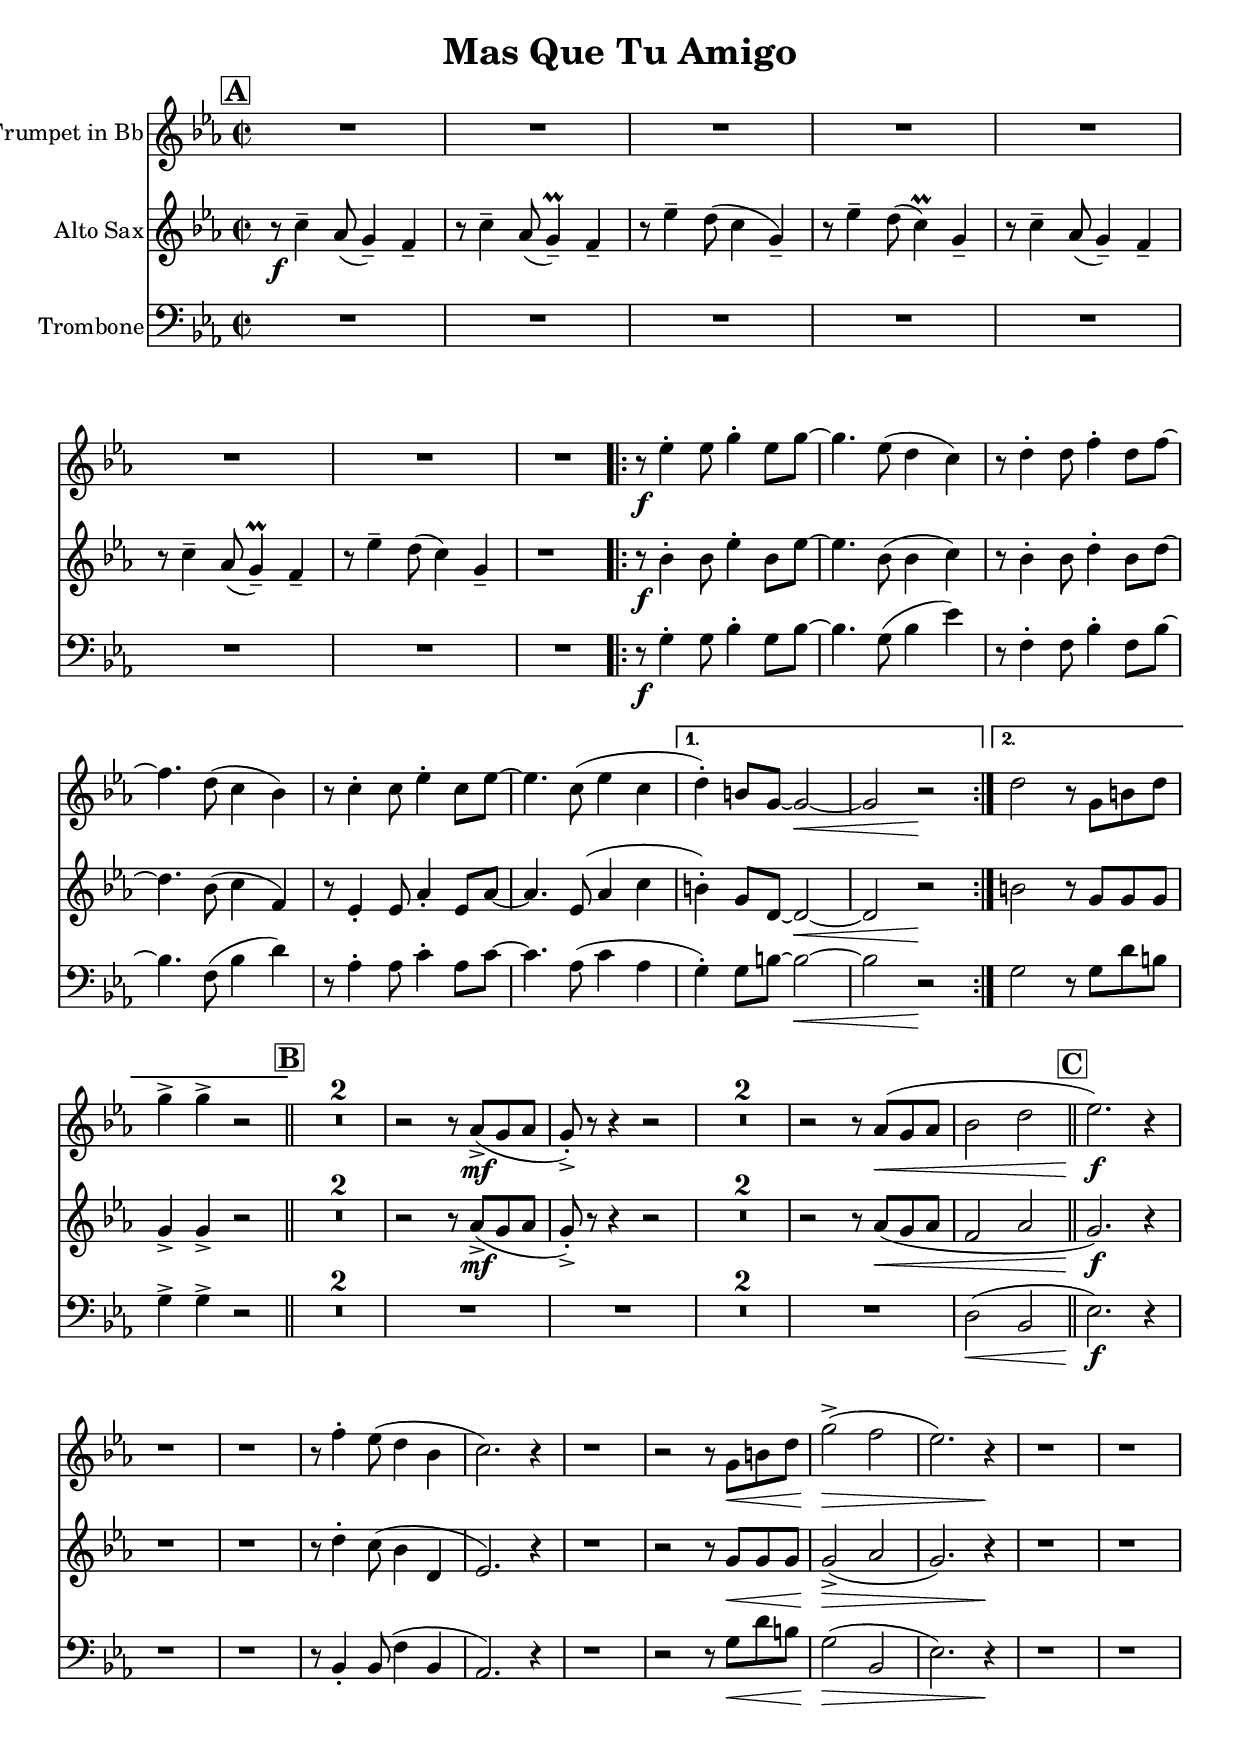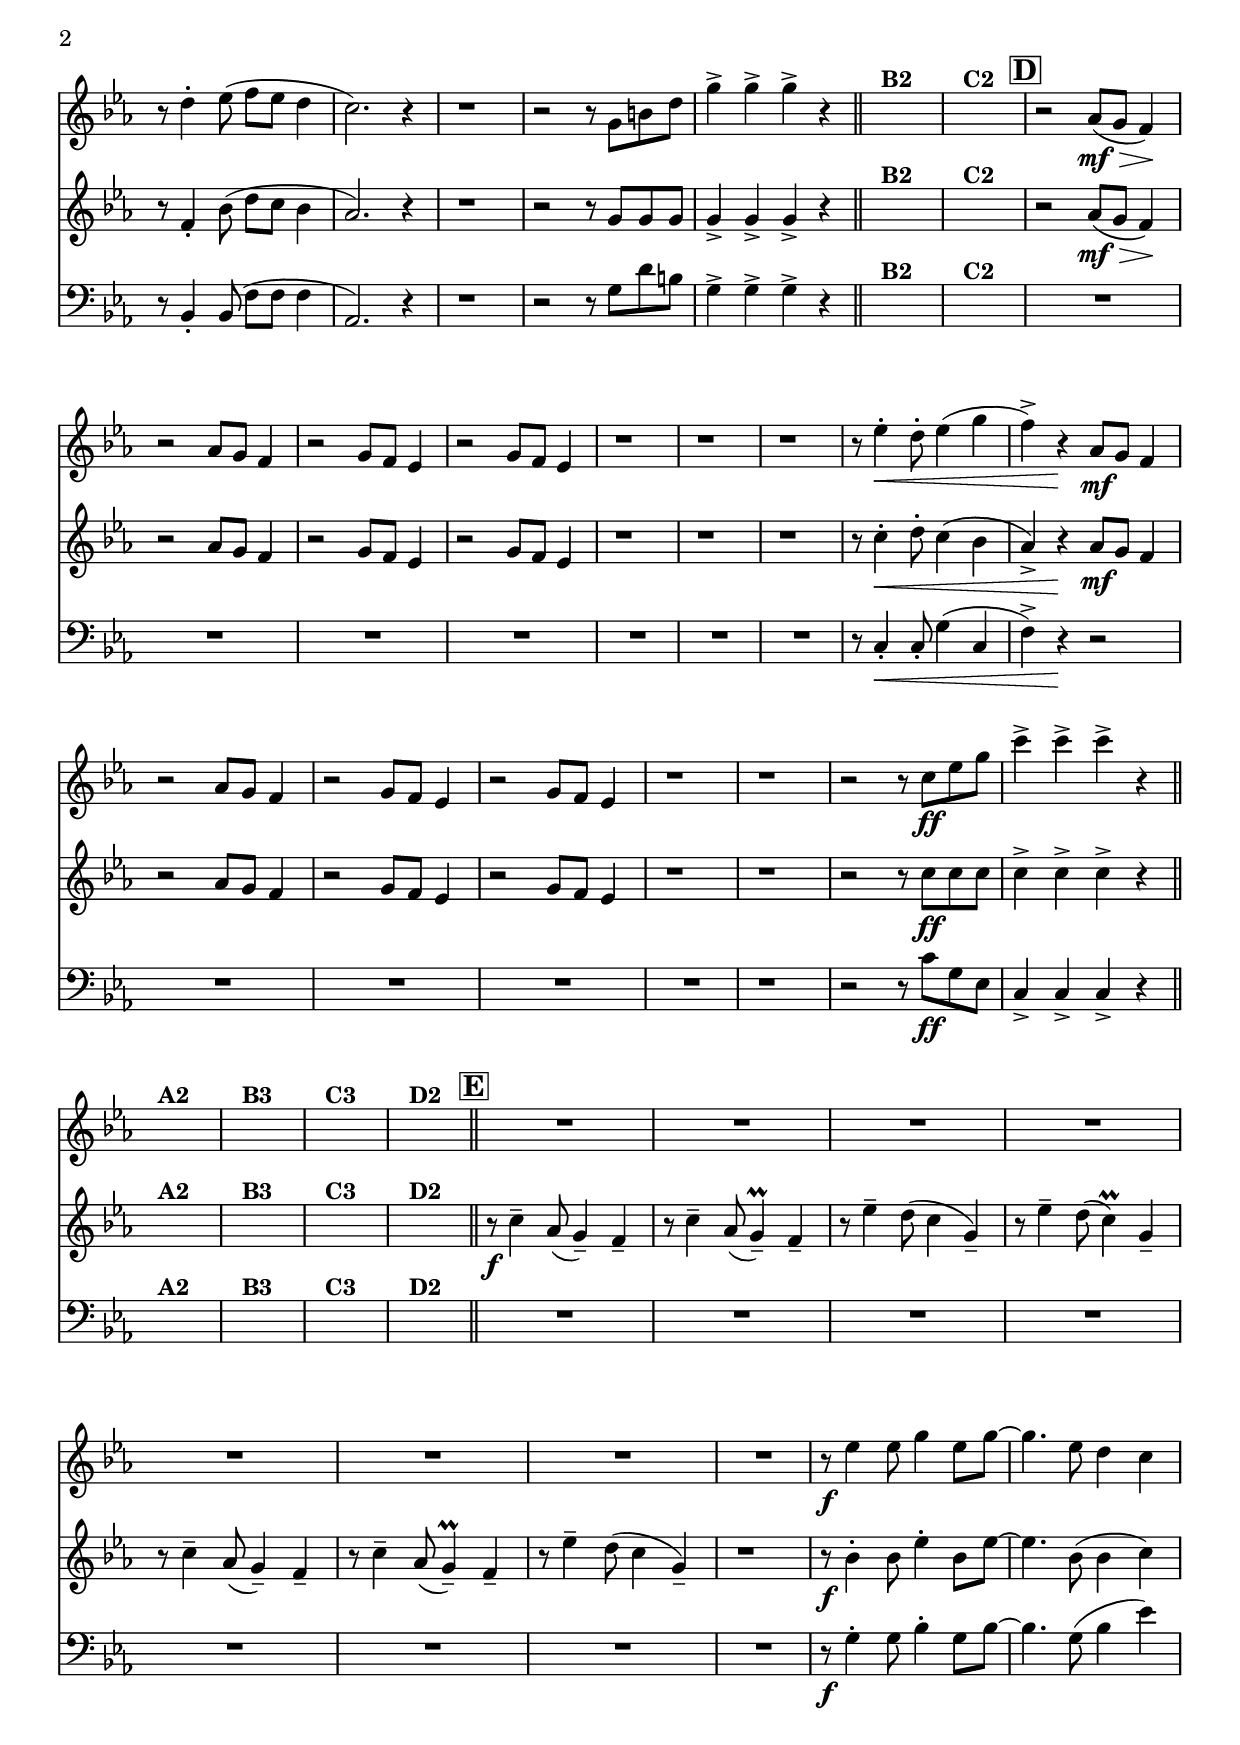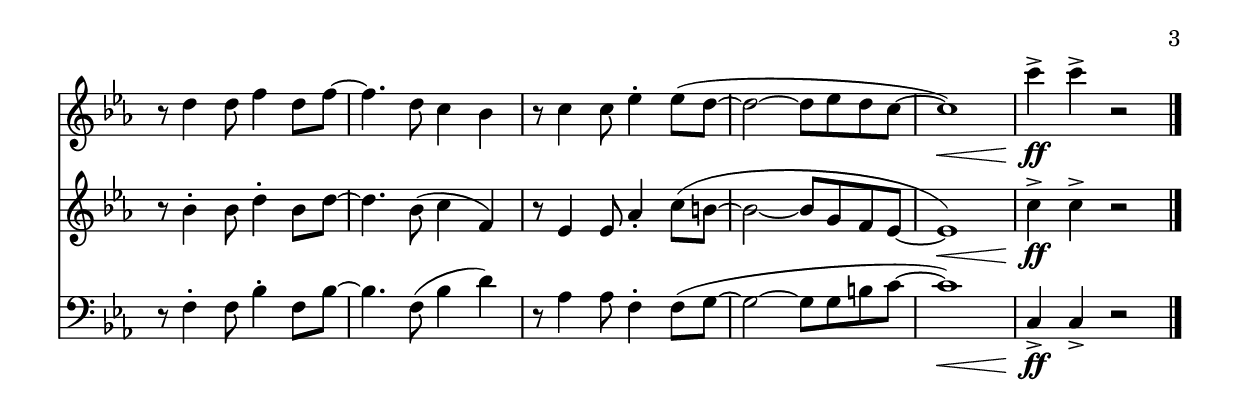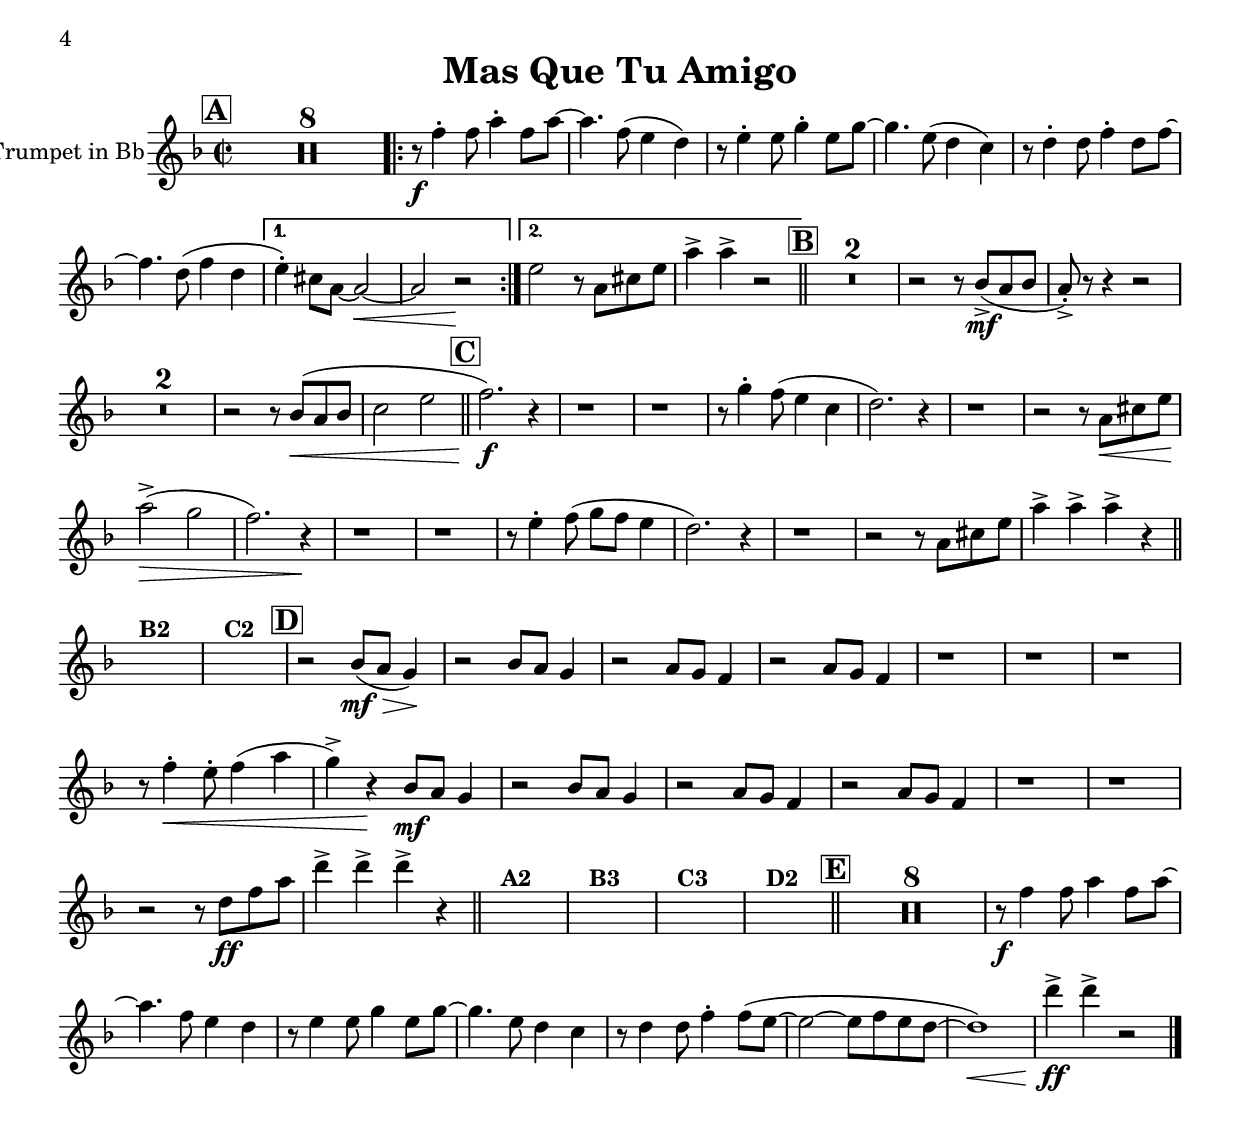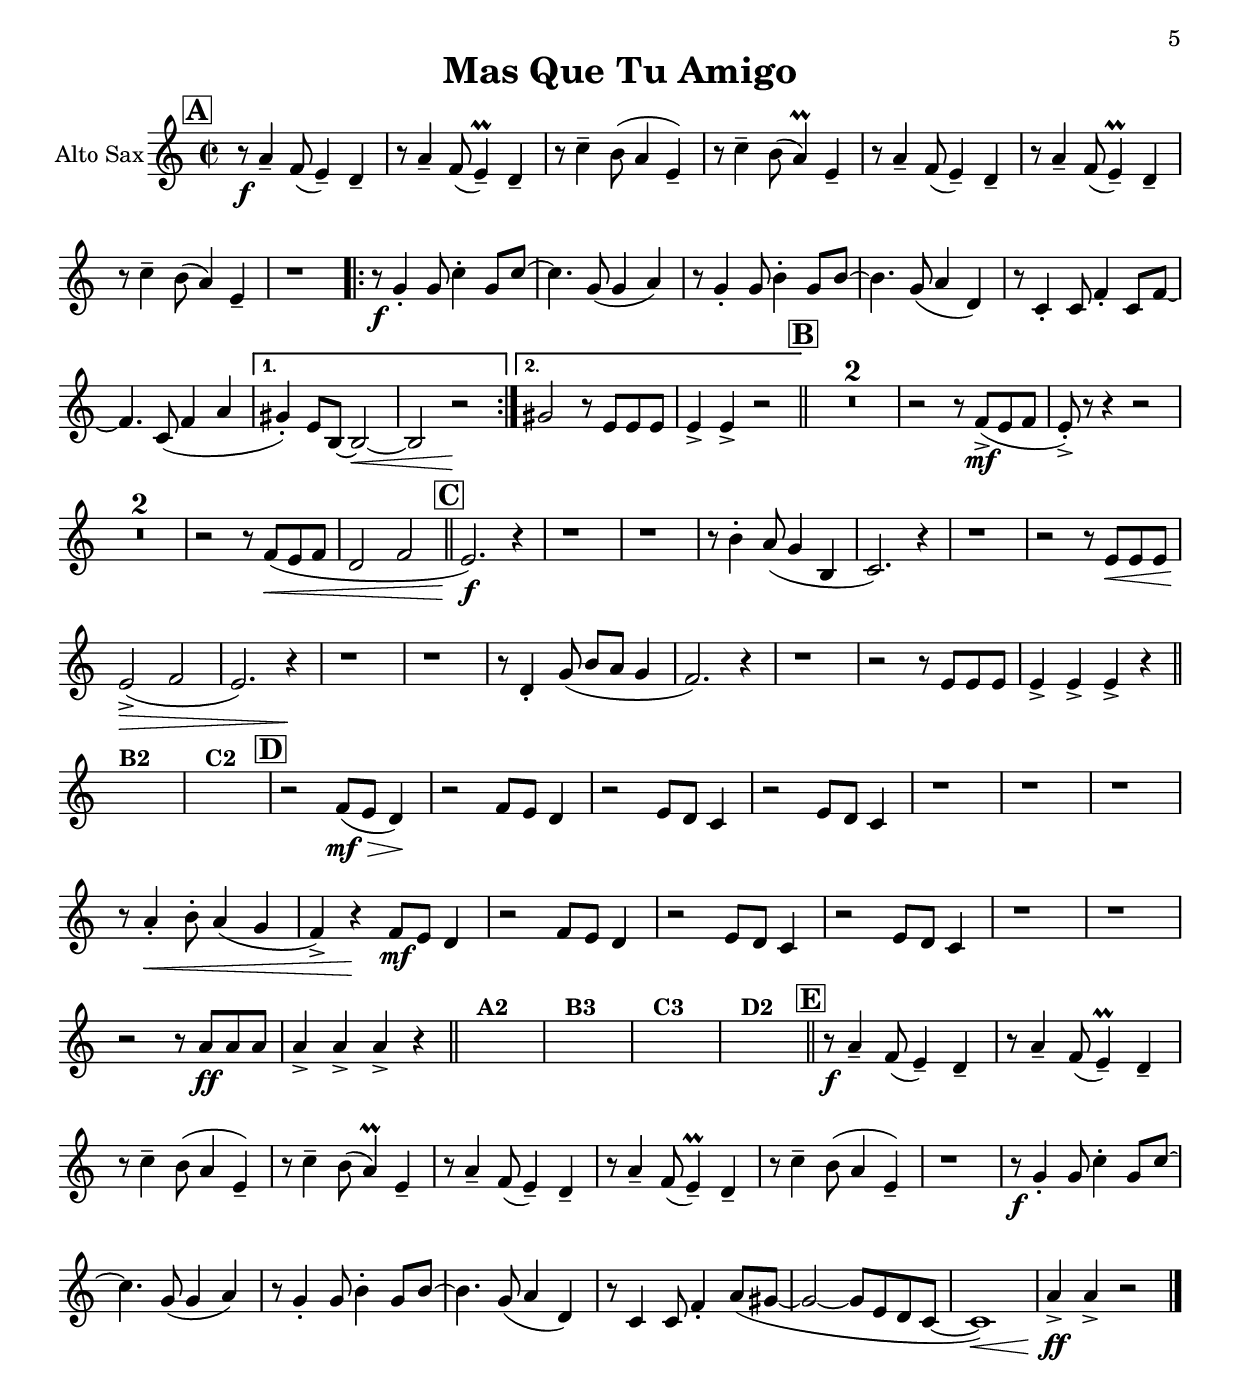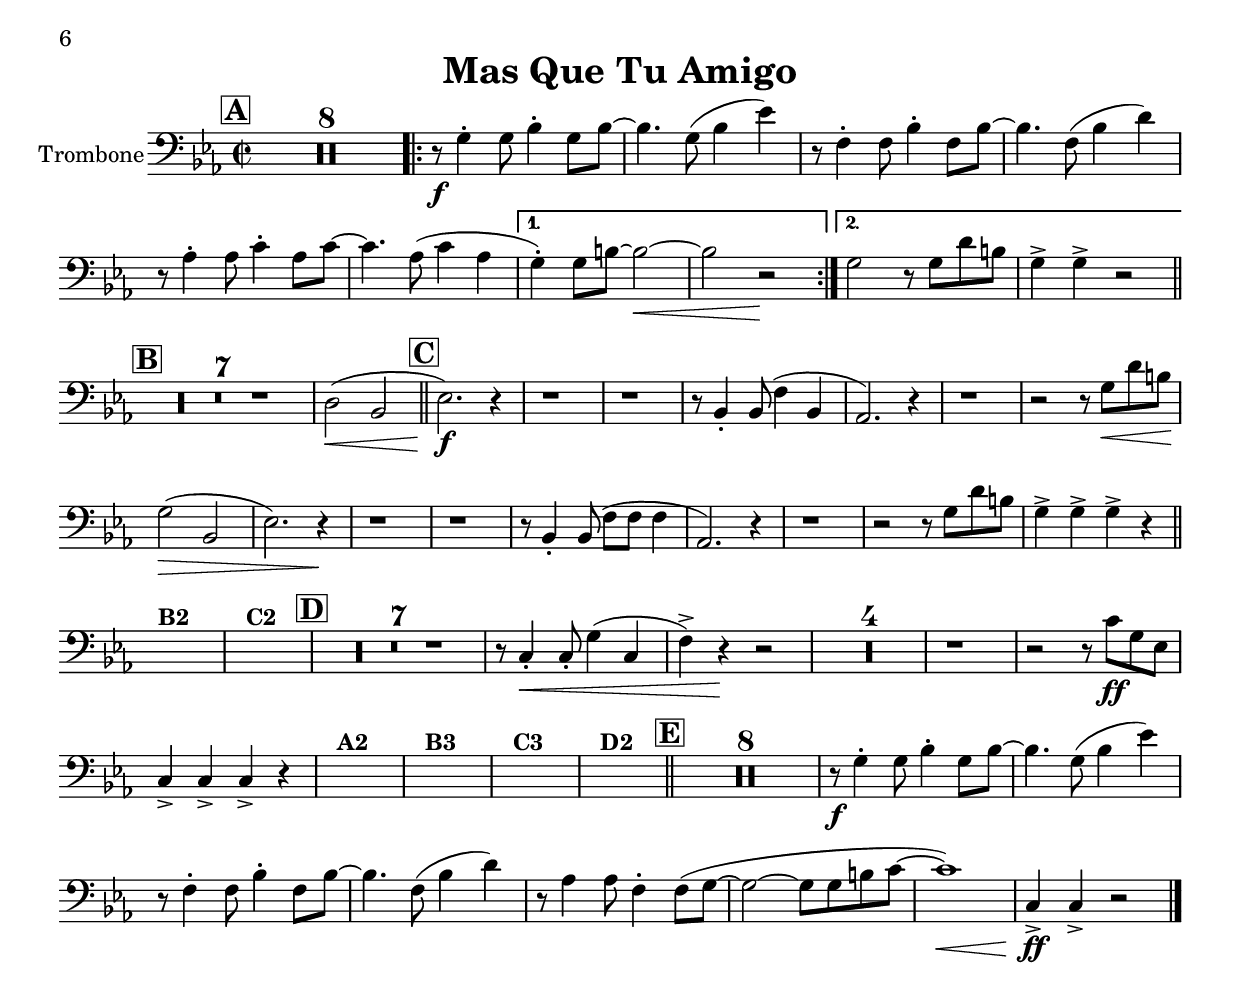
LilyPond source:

\version "2.18.2"

\header {
  title = "Mas Que Tu Amigo"
}

global = {
  \set Score.markFormatter = #format-mark-box-letters
  \key c \minor
  \time 2/2  
}


trumpetBb = \relative c'' {
  \global
  \compressFullBarRests
  \transposition bes

  \mark \default
  R1*8 |
  \repeat volta 2
  {
    r8\f ees4-. ees8 g4-. ees8 g~ | g4. ees8( d4 c) |
    r8 d4-. d8 f4-. d8 f~ | f4. d8( c4 bes) |
    r8 c4-. c8 ees4-. c8 ees~ | ees4. c8( ees4 c |
  }
  \alternative {
    {d4)-. b8 g~ g2~\< | g2 r2\! |}
    {d'2 r8 g, b d | g4-> g4-> r2}
  }
  \bar "||"
  \mark \default
  R1*2 | r2 r8 aes,(\mf-> g aes | g8)-.-> r8 r4 r2 | R1*2 | r2 r8 aes\<( g aes | bes2 d | \bar "||"
  \mark \default
  ees2.\!)\f r4 | r1 | r1 | r8 f4-. ees8( d4 bes | c2.) r4 | r1 | r2 r8 g\< b d | g2\!\>->( f |
  ees2.) r4\! | r1 | r1 | r8 d4-. ees8( f8 ees d4   | c2.) r4 | r1 | r2 r8 g b d | g4-> g4-> g4-> r | \bar "||"
  s1^\markup {\bold {B2}} |
  s1^\markup {\bold {C2}} |
  \mark \default
  r2 aes,8(\>\mf g f4)\! | r2 aes8 g f4 |
  r2 g8 f ees4 | r2 g8 f ees4 |
  r1 | r1 |
  r1 | r8 ees'4-.\< d8-. ees4( g |
  f4)-> r\! aes,8\mf g f4 | r2 aes8 g f4 |
  r2 g8 f ees4 | r2 g8 f ees4 |
  r1 | r1 |    
  r2 r8 c'8\ff ees g | c4-> c-> c-> r
  \bar "||"
  s1^\markup {\bold {A2}} |
  s1^\markup {\bold {B3}} |
  s1^\markup {\bold {C3}} |
  s1^\markup {\bold {D2}} |
  \bar "||"
  \mark \default
  R1*8 |
  r8\f ees,4 ees8 g4 ees8 g~ | g4. ees8 d4 c |
  r8 d4 d8 f4 d8 f~ | f4. d8 c4 bes |
  r8 c4 c8 ees4-. ees8( d~ | d2~ d8 ees d c~ | c1)\< | c'4->\!\ff c-> r2
  \bar "|."
}

altoSax = \relative c'' {
  \global
  \compressFullBarRests
  \transposition es
  \mark \default
  r8\f c4-- aes8( g4)-- f-- | r8 c'4-- aes8( g4)--\prall f-- |
  r8 ees'4-- d8( c4 g)-- | r8 ees'4-- d8( c4)\prall g-- |
  r8 c4-- aes8( g4)-- f-- | r8 c'4-- aes8( g4)--\prall f-- |
  r8 ees'4-- d8( c4) g-- | r1 |
  \repeat volta 2
  {
    r8\f bes4-. bes8 ees4-. bes8 ees~ | ees4. bes8( bes4 c) |
    r8 bes4-. bes8 d4-. bes8 d~ | d4. bes8( c4 f,) |
    r8 ees4-. ees8 aes4-. ees8 aes~ | aes4. ees8( aes4 c |
  }
  \alternative {
    {b4)-. g8 d~ d2~\< | d2 r2\! |}
    {b'2 r8 g g g | g4-> g4-> r2}
  }
  \bar "||"
  \mark \default
  R1*2 | r2 r8 aes(\mf-> g aes | g8)-.-> r8 r4 r2 | R1*2 | r2 r8 aes\<( g aes | f2 aes | \bar "||"
  \mark \default
  g2.\!)\f r4 | r1 | r1 | r8 d'4-. c8( bes4 d, | ees2.) r4 | r1 | r2 r8 g\< g g | g2\!\>->( aes |
  g2.) r4\! | r1 | r1 | r8 f4-. bes8( d8 c bes4 | aes2.) r4 | r1 | r2 r8 g g g | g4-> g4-> g4-> r | \bar "||"
  s1^\markup {\bold {B2}} |
  s1^\markup {\bold {C2}} |
  \mark \default
  r2 aes8(\>\mf g f4)\! | r2 aes8 g f4 |
  r2 g8 f ees4 | r2 g8 f ees4 |
  r1 | r1 |
  r1 | r8 c'4-.\< d8-. c4( bes |
  aes4)-> r\! aes8\mf g f4 | r2 aes8 g f4 |
  r2 g8 f ees4 | r2 g8 f ees4 |
  r1 | r1 |    
  r2 r8 c'8\ff c c | c4-> c-> c-> r
  \bar "||"
  s1^\markup {\bold {A2}} |
  s1^\markup {\bold {B3}} |
  s1^\markup {\bold {C3}} |
  s1^\markup {\bold {D2}} |
  \bar "||"
  \mark \default  
  r8\f c4-- aes8( g4)-- f-- | r8 c'4-- aes8( g4)--\prall f-- |
  r8 ees'4-- d8( c4 g)-- | r8 ees'4-- d8( c4)\prall g-- |
  r8 c4-- aes8( g4)-- f-- | r8 c'4-- aes8( g4)--\prall f-- |
  r8 ees'4-- d8( c4 g)-- | r1 |
  r8\f bes4-. bes8 ees4-. bes8 ees~ | ees4. bes8( bes4 c) |
  r8 bes4-. bes8 d4-. bes8 d~ | d4. bes8( c4 f,) |
  r8 ees4 ees8 aes4-. c8( b~ | b2~ b8 g f ees~ | ees1)\< | c'4->\!\ff c-> r2
  \bar "|."
}

trombone = \relative c {
  \compressFullBarRests
  \global
  \mark \default
  R1*8 |
  \repeat volta 2
  {
    r8\f g'4-. g8 bes4-. g8 bes~ | bes4. g8( bes4 ees) |
    r8 f,4-. f8 bes4-. f8 bes~ | bes4. f8( bes4 d) |
    r8 aes4-. aes8 c4-. aes8 c~ | c4. aes8( c4 aes |
  }
  \alternative {
    {g4)-. g8 b~ b2~\< | b2 r2\! |}
    {g2 r8 g d' b | g4-> g4-> r2}
  }
  \bar "||"
  \mark \default
  R1*7 | d2(\< bes |
  \bar "||"
  \mark \default
  ees2.)\!\f r4 |
  r1 | r1 | r8 bes4-. bes8( f'4 bes, | aes2.) r4 | r1 | r2 r8 g'\< d' b | g2\!\>( bes, |
  ees2.) r4\! | r1 | r1 | r8 bes4-. bes8( f'8 f f4 | aes,2.) r4 | r1 | r2 r8 g' d' b | g4-> g4-> g4-> r | \bar "||"
  s1^\markup {\bold {B2}} |
  s1^\markup {\bold {C2}} |
  \mark \default
  R1*7 |
  r8 c,4-.\< c8-. g'4( c, |
  f4)-> r\! r2 |
  R1*4 | r1 |
  r2 r8 c'8\ff g ees | c4-> c-> c-> r
  
  s1^\markup {\bold {A2}} |
  s1^\markup {\bold {B3}} |
  s1^\markup {\bold {C3}} |
  s1^\markup {\bold {D2}} |
  \bar "||"
  \mark \default
  R1*8 | 
  r8\f g'4-. g8 bes4-. g8 bes~ | bes4. g8( bes4 ees) |
  r8 f,4-. f8 bes4-. f8 bes~ | bes4. f8( bes4 d) |
  r8 aes4 aes8 f4-. f8( g~ | g2~ g8 g b c~ | c1)\< | c,4->\!\ff c-> r2  
  \bar "|."
}


trumpetBbPart = \new Staff \with {
  instrumentName = "Trumpet in Bb"
  midiInstrument = "trumpet"
} \trumpetBb

altoSaxPart = \new Staff \with {
  instrumentName = "Alto Sax"
  midiInstrument = "alto sax"
} \altoSax

trombonePart = \new Staff \with {
  instrumentName = "Trombone"
  midiInstrument = "trombone"
} { \clef bass \trombone }


\bookpart {
\score {
  <<
    \trumpetBbPart
    \altoSaxPart
    \trombonePart
  >>
}
}

\bookpart {
\score {
  <<
    \transpose a b { \trumpetBbPart }
  >>
}
}

\bookpart {
\score {
  <<
    \transpose a fis { \altoSaxPart }
  >>
}
}

\bookpart {
\score {
  <<
    \transpose a a { \trombonePart }
  >>
}
}

\layout {
  \context {
    \Score
    \remove "Bar_number_engraver"
   }
}

\paper {
  page-breaking = #ly:page-turn-breaking
}
